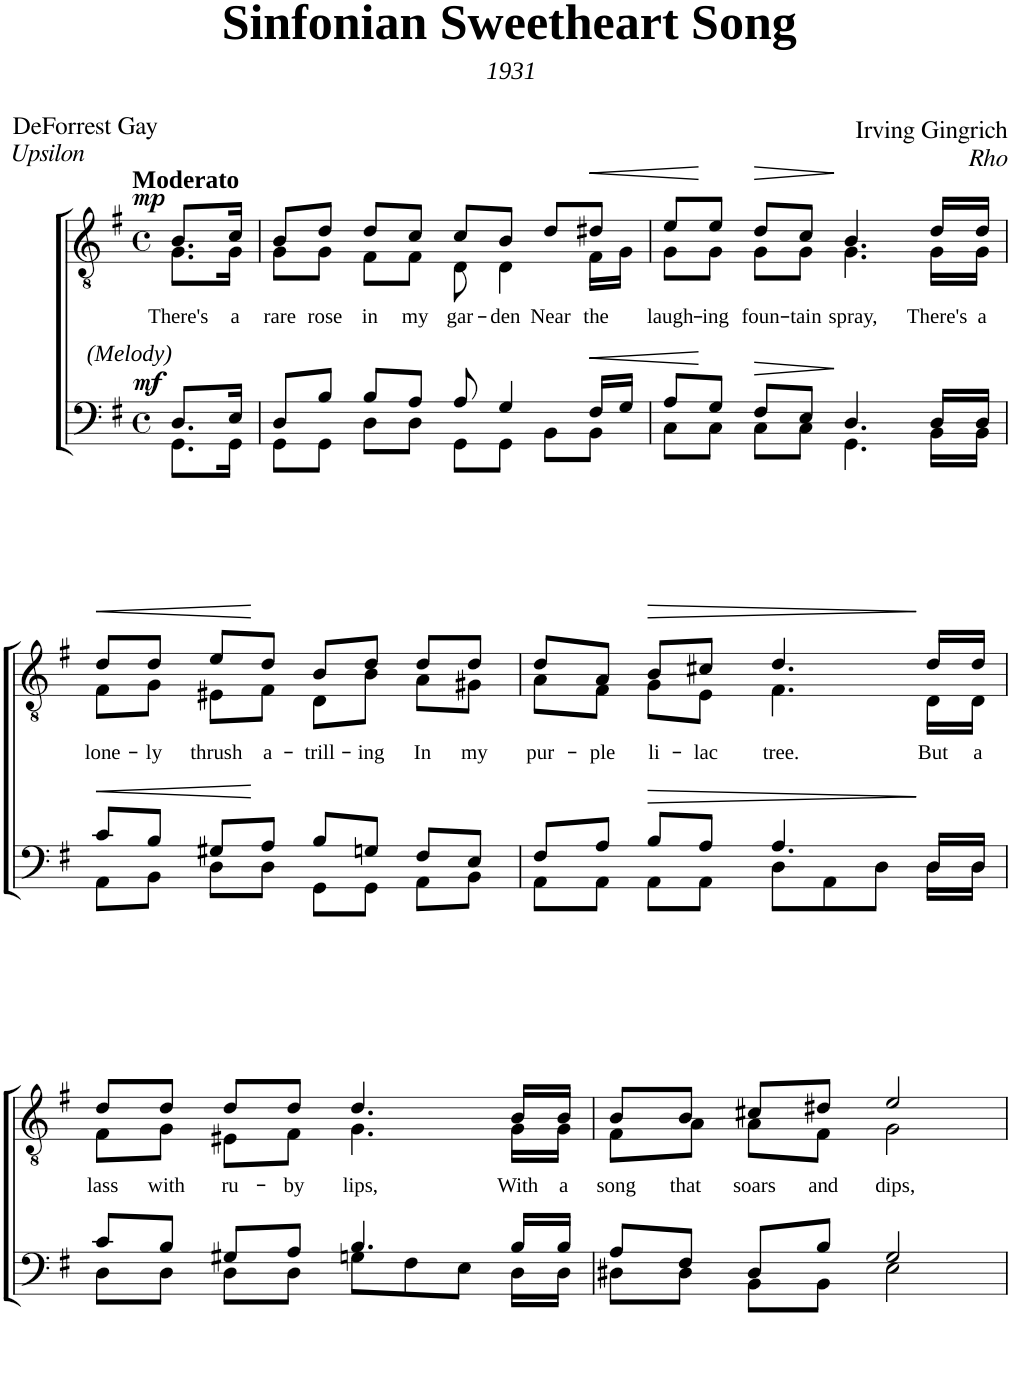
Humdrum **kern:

**kern	**dynam	**kern	**text	**dynam
*part2	*part2	*part1	*part1	*part1
*staff2	*staff2	*staff1	*staff1	*staff1
*I"BASS	*	*I"TENOR	*	*
*I'B	*	*I'T	*	*
*clefF4	*	*clefGv2	*	*
*k[f#]	*	*k[f#]	*	*
*M4/4	*	*M4/4	*	*
*met(c)	*	*met(c)	*	*
=1	=1	=1	=1	=1
*^	*	*	*	*
!	!	!	!LO:TX:a:B:t=Moderato	!	!
!LO:TX:a:i:t=(Melody)	!	!	!	!	!
!	!	!LO:DY:a	!	!LO:LY:b	!LO:DY:a
*	*	*	*^	*	*
8.D/L	8.GG\L	mf	8.B/L	8.G\L	There's	mp
!	!	!	!	!	!LO:LY:b	!
16E/Jk	16GG\Jk	.	16c/Jk	16G\Jk	a	.
=2	=2	=2	=2	=2	=2	=2
!	!	!	!	!	!LO:LY:b	!
8D/L	8GG\L	.	8B/L	8G\L	rare	.
!	!	!	!	!	!LO:LY:b	!
8B/J	8GG\J	.	8d/J	8G\J	rose	.
!	!	!	!	!	!LO:LY:b	!
8B/L	8D\L	.	8d/L	8F#\L	in	.
!	!	!	!	!	!LO:LY:b	!
8A/J	8D\J	.	8c/J	8F#\J	my	.
!	!	!	!	!	!LO:LY:b	!
8A/	8GG\L	.	8c/L	8D\	gar-	.
!	!	!	!	!	!LO:LY:b	!
4G/	8GG\J	.	8B/J	4D\	-den	.
!	!	!	!	!	!LO:LY:b	!
.	8BB\L	.	8d/L	.	Near	.
!	!	!LO:HP:b	!	!	!LO:LY:b	!LO:HP:b
16F#/LL	8BB\J	<	8d#X/J	16F#\LL	the	<
16G/JJ	.	.	.	16G\JJ	.	.
=3	=3	=3	=3	=3	=3	=3
!	!	!	!	!	!LO:LY:b	!
8A/L	8C\L	.	8e/L	8G\L	laugh-	.
!	!	!	!	!	!LO:LY:b	!
8G/J	8C\J	[	8e/J	8G\J	-ing	[
!	!	!LO:HP:b	!	!	!LO:LY:b	!LO:HP:b
8F#/L	8C\L	>	8d/L	8G\L	foun-	>
!	!	!	!	!	!LO:LY:b	!
8E/J	8C\J	.	8c/J	8G\J	-tain	.
!	!	!	!	!	!LO:LY:b	!
4.D/	4.GG\	]	4.B/	4.G\	spray,	]
!	!	!	!	!	!LO:LY:b	!
16D/LL	16BB\LL	.	16d/LL	16G\LL	There's	.
!	!	!	!	!	!LO:LY:b	!
16D/JJ	16BB\JJ	.	16d/JJ	16G\JJ	a	.
!!LO:LB:g=z	!!
=4	=4	=4	=4	=4	=4	=4
!	!	!LO:HP:b	!	!	!LO:LY:b	!LO:HP:b
8c/L	8AA\L	<	8d/L	8F#\L	lone-	<
!	!	!	!	!	!LO:LY:b	!
8B/J	8BB\J	.	8d/J	8G\J	-ly	.
!	!	!	!	!	!LO:LY:b	!
8G#X/L	8D\L	.	8e/L	8E#X\L	thrush	.
!	!	!	!	!	!LO:LY:b	!
8A/J	8D\J	[	8d/J	8F#\J	a-	[
!	!	!	!	!	!LO:LY:b	!
8B/L	8GG\L	.	8B/L	8D\L	-trill-	.
!	!	!	!	!	!LO:LY:b	!
8Gn/J	8GG\J	.	8d/J	8B\J	-ing	.
!	!	!	!	!	!LO:LY:b	!
8F#/L	8AA\L	.	8d/L	8A\L	In	.
!	!	!	!	!	!LO:LY:b	!
8E/J	8BB\J	.	8d/J	8G#X\J	my	.
=5	=5	=5	=5	=5	=5	=5
!	!	!	!	!	!LO:LY:b	!
8F#/L	8AA\L	.	8d/L	8A\L	pur-	.
!	!	!	!	!	!LO:LY:b	!
8A/J	8AA\J	.	8A/J	8F#\J	-ple	.
!	!	!LO:HP:b	!	!	!LO:LY:b	!LO:HP:b
8B/L	8AA\L	>	8B/L	8G\L	li-	>
!	!	!	!	!	!LO:LY:b	!
8A/J	8AA\J	.	8c#X/J	8E\J	-lac	.
!	!	!	!	!	!LO:LY:b	!
4.A/	8D\L	.	4.d/	4.F#\	tree.	.
.	8AA\	.	.	.	.	.
.	8D\J	.	.	.	.	.
!	!	!	!	!	!LO:LY:b	!
16D/LL	16D\LL	]	16d/LL	16D\LL	But	]
!	!	!	!	!	!LO:LY:b	!
16D/JJ	16D\JJ	.	16d/JJ	16D\JJ	a	.
!!LO:LB:g=z	!!
=6	=6	=6	=6	=6	=6	=6
!	!	!	!	!	!LO:LY:b	!
8c/L	8D\L	.	8d/L	8F#\L	lass	.
!	!	!	!	!	!LO:LY:b	!
8B/J	8D\J	.	8d/J	8G\J	with	.
!	!	!	!	!	!LO:LY:b	!
8G#X/L	8D\L	.	8d/L	8E#X\L	ru-	.
!	!	!	!	!	!LO:LY:b	!
8A/J	8D\J	.	8d/J	8F#\J	-by	.
!	!	!	!	!	!LO:LY:b	!
4.B/	8Gn\L	.	4.d/	4.G\	lips,	.
.	8F#\	.	.	.	.	.
.	8E\J	.	.	.	.	.
!	!	!	!	!	!LO:LY:b	!
16B/LL	16D\LL	.	16B/LL	16G\LL	With	.
!	!	!	!	!	!LO:LY:b	!
16B/JJ	16D\JJ	.	16B/JJ	16G\JJ	a	.
=7	=7	=7	=7	=7	=7	=7
!	!	!	!	!	!LO:LY:b	!
8A/L	8D#X\L	.	8B/L	8F#\L	song	.
!	!	!	!	!	!LO:LY:b	!
8F#/J	8D#\J	.	8B/J	8A\J	that	.
!	!	!	!	!	!LO:LY:b	!
8D#/L	8BB\L	.	8c#X/L	8A\L	soars	.
!	!	!	!	!	!LO:LY:b	!
8B/J	8BB\J	.	8d#X/J	8F#\J	and	.
!	!	!	!	!	!LO:LY:b	!
2G/	2E\	.	2e/	2G\	dips,	.
*v	*v	*	*	*	*	*
*	*	*v	*v	*	*
=	=	=	=	=
*-	*-	*-	*-	*-
